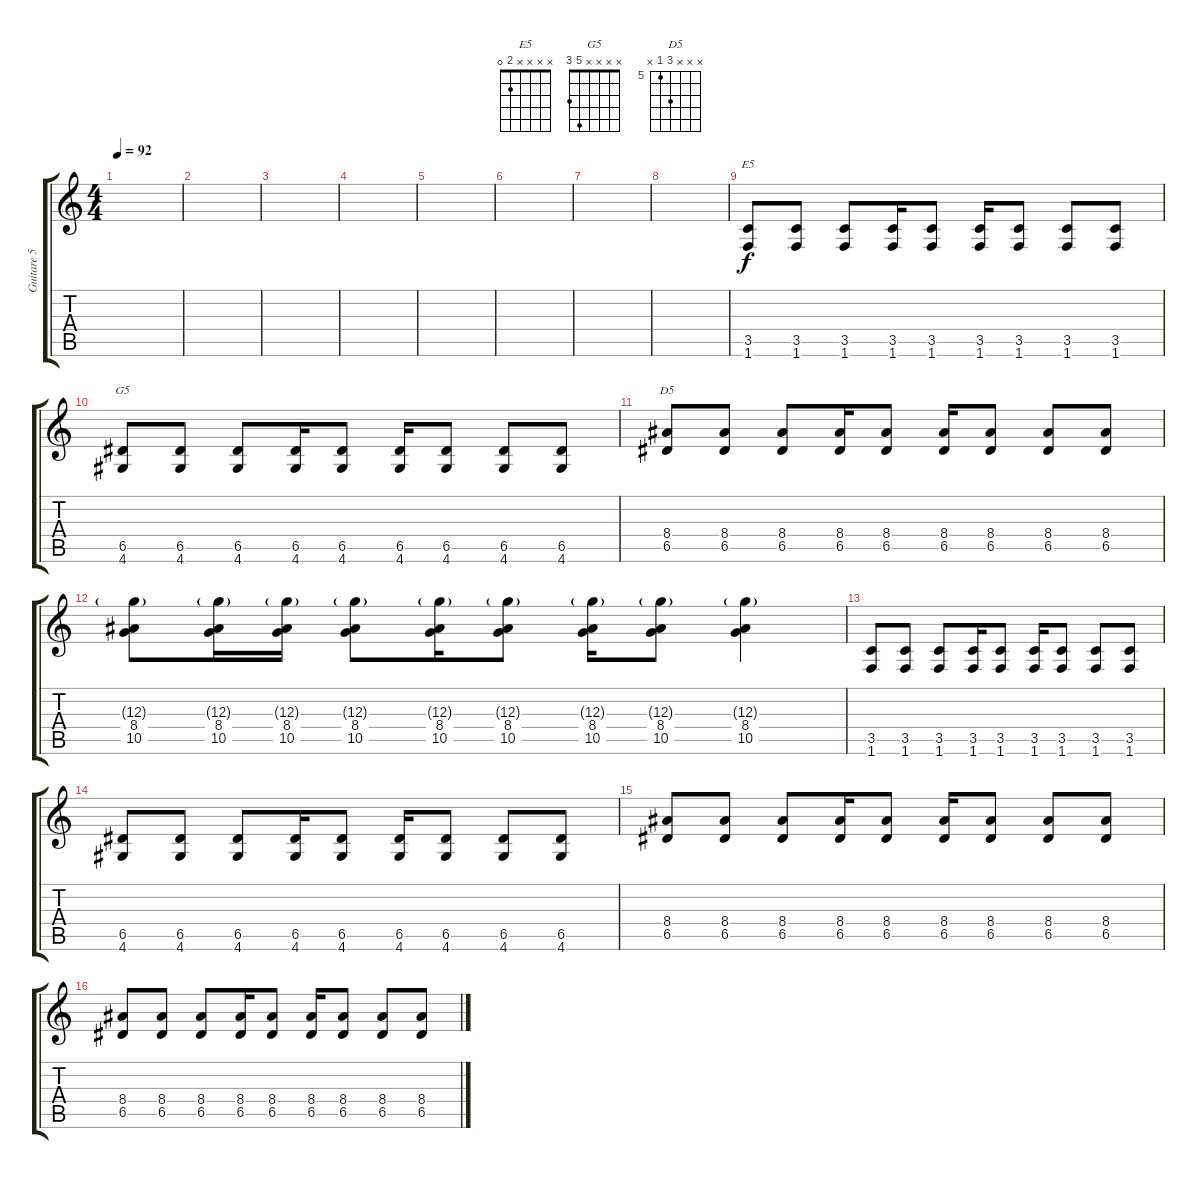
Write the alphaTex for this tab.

\track ("Guitare 5" "Guitare 5") {instrument distortionguitar}
\staff {score tabs}
\tuning (E4 B3 G3 D3 A2 E2) {hide}
\chord ("E5" x x x x 2 0)
\chord ("G5" x x x x 5 3)
\chord ("D5" x x x 7 5 x) {firstfret 5}
\ts (4 4)
\tempo 92
\clef g2
\ks c
|
|
|
|
|
|
|
|
(3.5 1.6).8{ch "E5"} (3.5 1.6).8 (3.5 1.6).8 (3.5 1.6).16 (3.5 1.6).8 (3.5 1.6).16 (3.5 1.6).8 (3.5 1.6).8 (3.5 1.6).8 |
(6.5 4.6).8{ch "G5"} (6.5 4.6).8 (6.5 4.6).8 (6.5 4.6).16 (6.5 4.6).8 (6.5 4.6).16 (6.5 4.6).8 (6.5 4.6).8 (6.5 4.6).8 |
(8.4 6.5).8{ch "D5"} (8.4 6.5).8 (8.4 6.5).8 (8.4 6.5).16 (8.4 6.5).8 (8.4 6.5).16 (8.4 6.5).8 (8.4 6.5).8 (8.4 6.5).8 |
(12.3{g} 8.4 10.5).8 (12.3{g} 8.4 10.5).16 (12.3{g} 8.4 10.5).16 (12.3{g} 8.4 10.5).8 (12.3{g} 8.4 10.5).16 (12.3{g} 8.4 10.5).8 (12.3{g} 8.4 10.5).16 (12.3{g} 8.4 10.5).8 (12.3{g} 8.4 10.5).4 |
(3.5 1.6).8 (3.5 1.6).8 (3.5 1.6).8 (3.5 1.6).16 (3.5 1.6).8 (3.5 1.6).16 (3.5 1.6).8 (3.5 1.6).8 (3.5 1.6).8 |
(6.5 4.6).8 (6.5 4.6).8 (6.5 4.6).8 (6.5 4.6).16 (6.5 4.6).8 (6.5 4.6).16 (6.5 4.6).8 (6.5 4.6).8 (6.5 4.6).8 |
(8.4 6.5).8 (8.4 6.5).8 (8.4 6.5).8 (8.4 6.5).16 (8.4 6.5).8 (8.4 6.5).16 (8.4 6.5).8 (8.4 6.5).8 (8.4 6.5).8 |
(8.4 6.5).8 (8.4 6.5).8 (8.4 6.5).8 (8.4 6.5).16 (8.4 6.5).8 (8.4 6.5).16 (8.4 6.5).8 (8.4 6.5).8 (8.4 6.5).8
